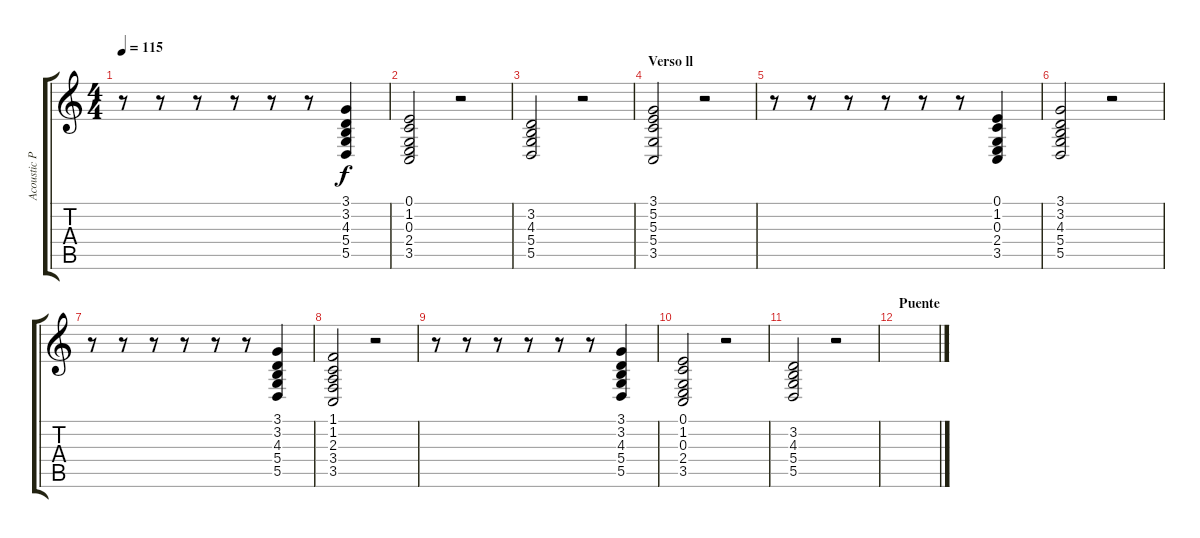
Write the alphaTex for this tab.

\track ("Acoustic Piano" "Acoustic P") {instrument acousticgrandpiano}
\staff {score tabs}
\tuning (E4 B3 G3 D3 A2 E2) {hide}
\ts (4 4)
\tempo 115
\clef g2
\ks c
r.8{dy f} r.8 r.8 r.8 r.8 r.8 (3.1 3.2 4.3 5.4 5.5).4 |
(0.1 1.2 0.3 2.4 3.5).2 r.2 |
(3.2 4.3 5.4 5.5).2 r.2 |
\section ("" "Verso ll")
(3.1 5.2 5.3 5.4 3.5).2 r.2 |
r.8 r.8 r.8 r.8 r.8 r.8 (0.1 1.2 0.3 2.4 3.5).4 |
(3.1 3.2 4.3 5.4 5.5).2 r.2 |
r.8 r.8 r.8 r.8 r.8 r.8 (3.1 3.2 4.3 5.4 5.5).4 |
(1.1 1.2 2.3 3.4 3.5).2 r.2 |
r.8 r.8 r.8 r.8 r.8 r.8 (3.1 3.2 4.3 5.4 5.5).4 |
(0.1 1.2 0.3 2.4 3.5).2 r.2 |
(3.2 4.3 5.4 5.5).2 r.2 |
\section ("" "Puente")
